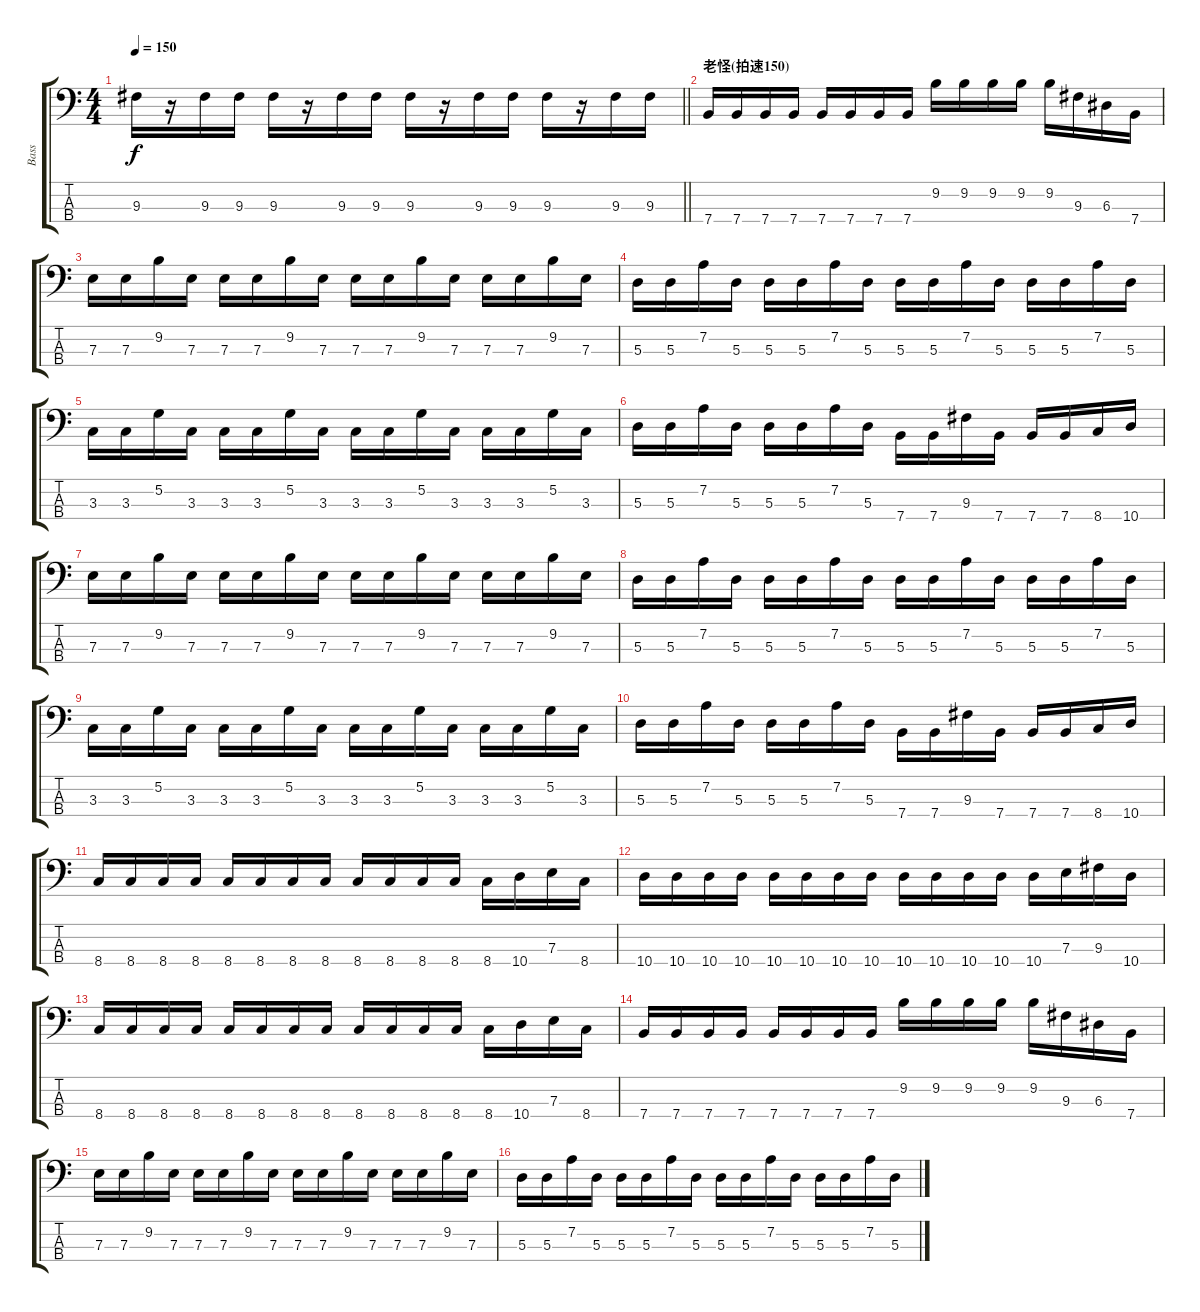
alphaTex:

\track ("Bass" "Bass") {instrument electricbassfinger}
\staff {score tabs}
\tuning (G2 D2 A1 E1) {hide}
\ts (4 4)
\tempo 150
\clef f4
\barLineRight lightlight
\ks c
9.3.16{dy f} r.16 9.3.16 9.3.16 9.3.16 r.16 9.3.16 9.3.16 9.3.16 r.16 9.3.16 9.3.16 9.3.16 r.16 9.3.16 9.3.16 |
\section ("" "老怪(拍速150)")
7.4.16 7.4.16 7.4.16 7.4.16 7.4.16 7.4.16 7.4.16 7.4.16 9.2.16 9.2.16 9.2.16 9.2.16 9.2.16 9.3.16 6.3.16 7.4.16 |
7.3.16 7.3.16 9.2.16 7.3.16 7.3.16 7.3.16 9.2.16 7.3.16 7.3.16 7.3.16 9.2.16 7.3.16 7.3.16 7.3.16 9.2.16 7.3.16 |
5.3.16 5.3.16 7.2.16 5.3.16 5.3.16 5.3.16 7.2.16 5.3.16 5.3.16 5.3.16 7.2.16 5.3.16 5.3.16 5.3.16 7.2.16 5.3.16 |
3.3.16 3.3.16 5.2.16 3.3.16 3.3.16 3.3.16 5.2.16 3.3.16 3.3.16 3.3.16 5.2.16 3.3.16 3.3.16 3.3.16 5.2.16 3.3.16 |
5.3.16 5.3.16 7.2.16 5.3.16 5.3.16 5.3.16 7.2.16 5.3.16 7.4.16 7.4.16 9.3.16 7.4.16 7.4.16 7.4.16 8.4.16 10.4.16 |
7.3.16 7.3.16 9.2.16 7.3.16 7.3.16 7.3.16 9.2.16 7.3.16 7.3.16 7.3.16 9.2.16 7.3.16 7.3.16 7.3.16 9.2.16 7.3.16 |
5.3.16 5.3.16 7.2.16 5.3.16 5.3.16 5.3.16 7.2.16 5.3.16 5.3.16 5.3.16 7.2.16 5.3.16 5.3.16 5.3.16 7.2.16 5.3.16 |
3.3.16 3.3.16 5.2.16 3.3.16 3.3.16 3.3.16 5.2.16 3.3.16 3.3.16 3.3.16 5.2.16 3.3.16 3.3.16 3.3.16 5.2.16 3.3.16 |
5.3.16 5.3.16 7.2.16 5.3.16 5.3.16 5.3.16 7.2.16 5.3.16 7.4.16 7.4.16 9.3.16 7.4.16 7.4.16 7.4.16 8.4.16 10.4.16 |
8.4.16 8.4.16 8.4.16 8.4.16 8.4.16 8.4.16 8.4.16 8.4.16 8.4.16 8.4.16 8.4.16 8.4.16 8.4.16 10.4.16 7.3.16 8.4.16 |
10.4.16 10.4.16 10.4.16 10.4.16 10.4.16 10.4.16 10.4.16 10.4.16 10.4.16 10.4.16 10.4.16 10.4.16 10.4.16 7.3.16 9.3.16 10.4.16 |
8.4.16 8.4.16 8.4.16 8.4.16 8.4.16 8.4.16 8.4.16 8.4.16 8.4.16 8.4.16 8.4.16 8.4.16 8.4.16 10.4.16 7.3.16 8.4.16 |
7.4.16 7.4.16 7.4.16 7.4.16 7.4.16 7.4.16 7.4.16 7.4.16 9.2.16 9.2.16 9.2.16 9.2.16 9.2.16 9.3.16 6.3.16 7.4.16 |
7.3.16 7.3.16 9.2.16 7.3.16 7.3.16 7.3.16 9.2.16 7.3.16 7.3.16 7.3.16 9.2.16 7.3.16 7.3.16 7.3.16 9.2.16 7.3.16 |
5.3.16 5.3.16 7.2.16 5.3.16 5.3.16 5.3.16 7.2.16 5.3.16 5.3.16 5.3.16 7.2.16 5.3.16 5.3.16 5.3.16 7.2.16 5.3.16
